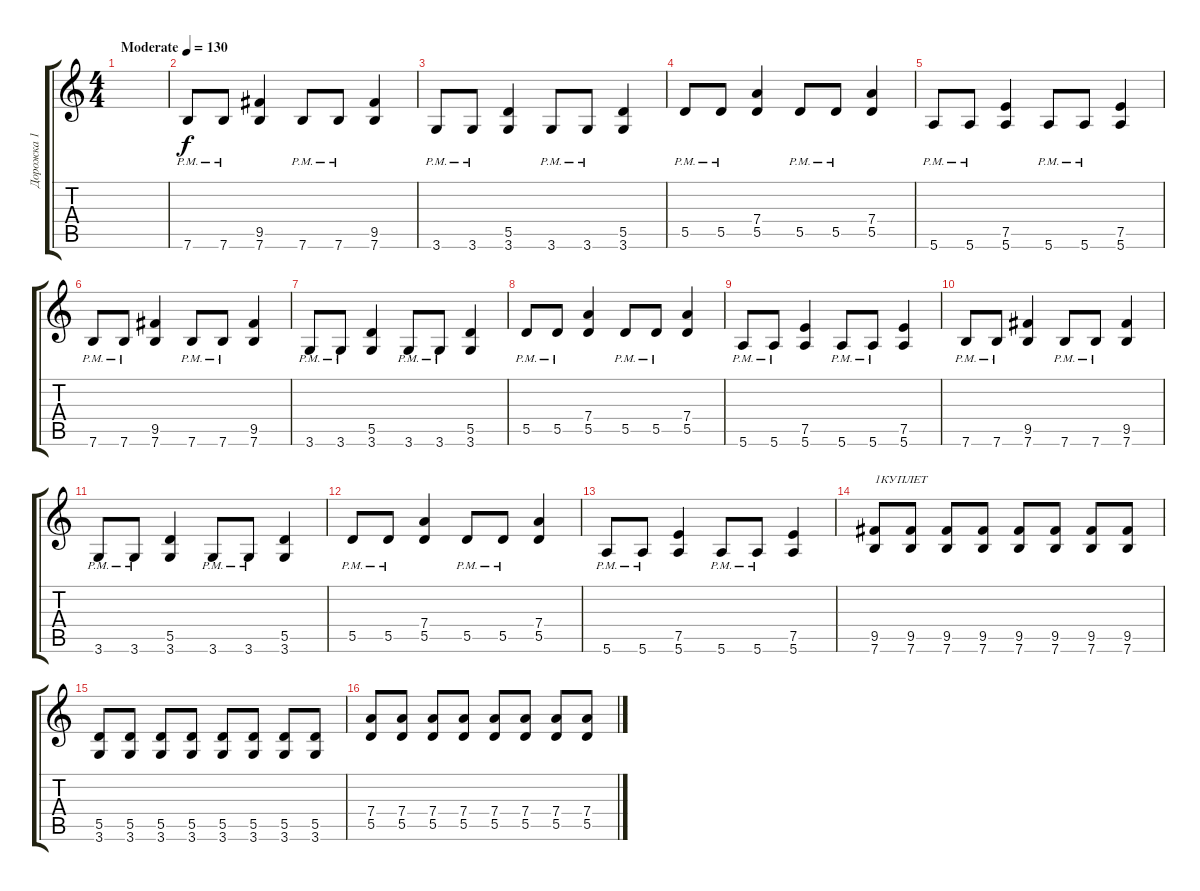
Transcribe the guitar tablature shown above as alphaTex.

\track ("Дорожка 1" "Дорожка 1") {instrument overdrivenguitar}
\staff {score tabs}
\tuning (E4 B3 G3 D3 A2 E2) {hide}
\ts (4 4)
\tempo (130 "Moderate")
\clef g2
\ks c
|
7.6{pm}.8 7.6{pm}.8 (9.5 7.6).4 7.6{pm}.8 7.6{pm}.8 (9.5 7.6).4 |
3.6{pm}.8 3.6{pm}.8 (5.5 3.6).4 3.6{pm}.8 3.6{pm}.8 (5.5 3.6).4 |
5.5{pm}.8 5.5{pm}.8 (7.4 5.5).4 5.5{pm}.8 5.5{pm}.8 (7.4 5.5).4 |
5.6{pm}.8 5.6{pm}.8 (7.5 5.6).4 5.6{pm}.8 5.6{pm}.8 (7.5 5.6).4 |
7.6{pm}.8 7.6{pm}.8 (9.5 7.6).4 7.6{pm}.8 7.6{pm}.8 (9.5 7.6).4 |
3.6{pm}.8 3.6{pm}.8 (5.5 3.6).4 3.6{pm}.8 3.6{pm}.8 (5.5 3.6).4 |
5.5{pm}.8 5.5{pm}.8 (7.4 5.5).4 5.5{pm}.8 5.5{pm}.8 (7.4 5.5).4 |
5.6{pm}.8 5.6{pm}.8 (7.5 5.6).4 5.6{pm}.8 5.6{pm}.8 (7.5 5.6).4 |
7.6{pm}.8 7.6{pm}.8 (9.5 7.6).4 7.6{pm}.8 7.6{pm}.8 (9.5 7.6).4 |
3.6{pm}.8 3.6{pm}.8 (5.5 3.6).4 3.6{pm}.8 3.6{pm}.8 (5.5 3.6).4 |
5.5{pm}.8 5.5{pm}.8 (7.4 5.5).4 5.5{pm}.8 5.5{pm}.8 (7.4 5.5).4 |
5.6{pm}.8 5.6{pm}.8 (7.5 5.6).4 5.6{pm}.8 5.6{pm}.8 (7.5 5.6).4 |
(9.5 7.6).8{txt "1КУПЛЕТ"} (9.5 7.6).8 (9.5 7.6).8 (9.5 7.6).8 (9.5 7.6).8 (9.5 7.6).8 (9.5 7.6).8 (9.5 7.6).8 |
(5.5 3.6).8 (5.5 3.6).8 (5.5 3.6).8 (5.5 3.6).8 (5.5 3.6).8 (5.5 3.6).8 (5.5 3.6).8 (5.5 3.6).8 |
(7.4 5.5).8 (7.4 5.5).8 (7.4 5.5).8 (7.4 5.5).8 (7.4 5.5).8 (7.4 5.5).8 (7.4 5.5).8 (7.4 5.5).8
